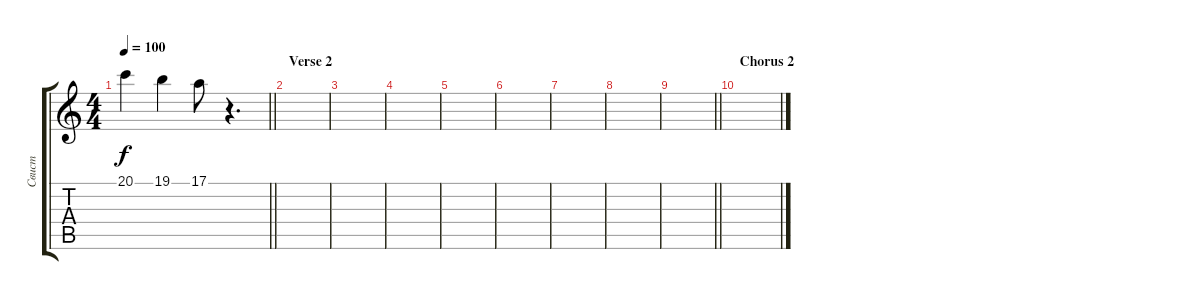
\track ("Свист" "Свист") {instrument whistle}
\staff {score tabs}
\tuning (E4 B3 G3 D3 A2 E2) {hide}
\ts (4 4)
\tempo 100
\clef g2
\barLineRight lightlight
\ks c
20.1.4{dy f} 19.1.4 17.1.8 r.4{d} |
\section ("" "Verse 2")
|
|
|
|
|
|
|
\barLineRight lightlight
|
\section ("" "Chorus 2")
